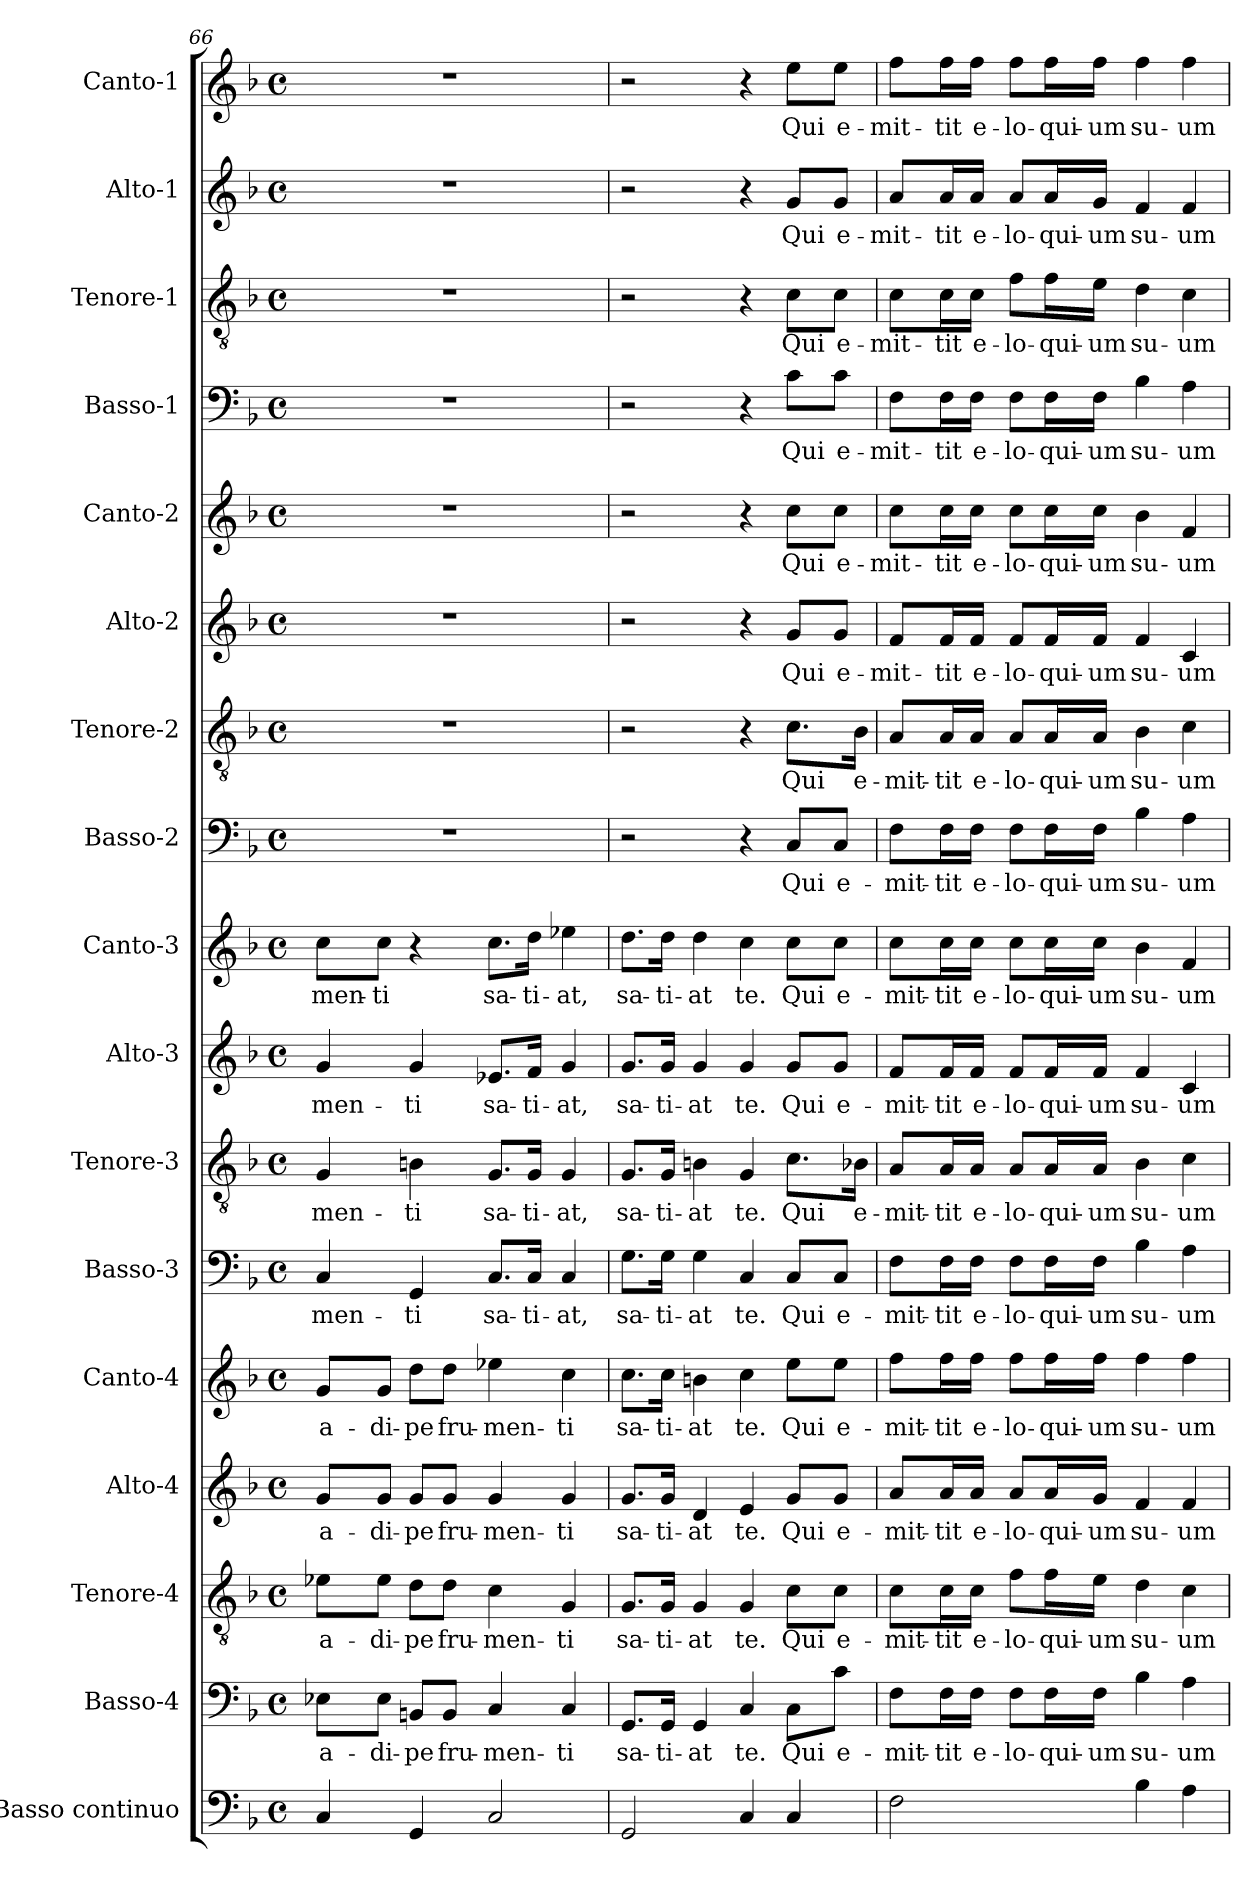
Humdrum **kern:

**kern	**kern	**text	**kern	**text	**kern	**text	**kern	**text	**kern	**text	**kern	**text	**kern	**text	**kern	**text	**kern	**text	**kern	**text	**kern	**text	**kern	**text	**kern	**text	**kern	**text	**kern	**text	**kern	**text
*part17	*part16	*part16	*part15	*part15	*part14	*part14	*part13	*part13	*part12	*part12	*part11	*part11	*part10	*part10	*part9	*part9	*part8	*part8	*part7	*part7	*part6	*part6	*part5	*part5	*part4	*part4	*part3	*part3	*part2	*part2	*part1	*part1
*staff17	*staff16	*staff16	*staff15	*staff15	*staff14	*staff14	*staff13	*staff13	*staff12	*staff12	*staff11	*staff11	*staff10	*staff10	*staff9	*staff9	*staff8	*staff8	*staff7	*staff7	*staff6	*staff6	*staff5	*staff5	*staff4	*staff4	*staff3	*staff3	*staff2	*staff2	*staff1	*staff1
*I"Basso continuo	*I"Basso-4	*	*I"Tenore-4	*	*I"Alto-4	*	*I"Canto-4	*	*I"Basso-3	*	*I"Tenore-3	*	*I"Alto-3	*	*I"Canto-3	*	*I"Basso-2	*	*I"Tenore-2	*	*I"Alto-2	*	*I"Canto-2	*	*I"Basso-1	*	*I"Tenore-1	*	*I"Alto-1	*	*I"Canto-1	*
*I'BC	*I'B4	*	*I'T4	*	*I'A4	*	*I'C4	*	*I'B3	*	*I'T3	*	*I'A3	*	*I'C3	*	*I'B2	*	*I'T2	*	*I'A2	*	*I'C2	*	*I'B1	*	*I'T1	*	*I'A1	*	*I'C1	*
!!LO:PB:g=z
*clefF4	*clefF4	*	*clefGv2	*	*clefG2	*	*clefG2	*	*clefF4	*	*clefGv2	*	*clefG2	*	*clefG2	*	*clefF4	*	*clefGv2	*	*clefG2	*	*clefG2	*	*clefF4	*	*clefGv2	*	*clefG2	*	*clefG2	*
*k[b-]	*k[b-]	*	*k[b-]	*	*k[b-]	*	*k[b-]	*	*k[b-]	*	*k[b-]	*	*k[b-]	*	*k[b-]	*	*k[b-]	*	*k[b-]	*	*k[b-]	*	*k[b-]	*	*k[b-]	*	*k[b-]	*	*k[b-]	*	*k[b-]	*
*F:	*F:	*	*F:	*	*F:	*	*F:	*	*F:	*	*F:	*	*F:	*	*F:	*	*F:	*	*F:	*	*F:	*	*F:	*	*F:	*	*F:	*	*F:	*	*F:	*
*M4/4	*M4/4	*	*M4/4	*	*M4/4	*	*M4/4	*	*M4/4	*	*M4/4	*	*M4/4	*	*M4/4	*	*M4/4	*	*M4/4	*	*M4/4	*	*M4/4	*	*M4/4	*	*M4/4	*	*M4/4	*	*M4/4	*
*met(c)	*met(c)	*	*met(c)	*	*met(c)	*	*met(c)	*	*met(c)	*	*met(c)	*	*met(c)	*	*met(c)	*	*met(c)	*	*met(c)	*	*met(c)	*	*met(c)	*	*met(c)	*	*met(c)	*	*met(c)	*	*met(c)	*
=66	=66	=66	=66	=66	=66	=66	=66	=66	=66	=66	=66	=66	=66	=66	=66	=66	=66	=66	=66	=66	=66	=66	=66	=66	=66	=66	=66	=66	=66	=66	=66	=66
!	!	!LO:LY:b	!	!	!	!	!	!	!	!	!	!	!	!	!	!	!	!	!	!	!	!	!	!	!	!	!	!	!	!	!	!
!	!	!	!	!LO:LY:b	!	!	!	!	!	!	!	!	!	!	!	!	!	!	!	!	!	!	!	!	!	!	!	!	!	!	!	!
!	!	!	!	!	!	!LO:LY:b	!	!	!	!	!	!	!	!	!	!	!	!	!	!	!	!	!	!	!	!	!	!	!	!	!	!
!	!	!	!	!	!	!	!	!LO:LY:b	!	!	!	!	!	!	!	!	!	!	!	!	!	!	!	!	!	!	!	!	!	!	!	!
!	!	!	!	!	!	!	!	!	!	!LO:LY:b	!	!	!	!	!	!	!	!	!	!	!	!	!	!	!	!	!	!	!	!	!	!
!	!	!	!	!	!	!	!	!	!	!	!	!LO:LY:b	!	!	!	!	!	!	!	!	!	!	!	!	!	!	!	!	!	!	!	!
!	!	!	!	!	!	!	!	!	!	!	!	!	!	!LO:LY:b	!	!	!	!	!	!	!	!	!	!	!	!	!	!	!	!	!	!
!	!	!	!	!	!	!	!	!	!	!	!	!	!	!	!	!LO:LY:b	!	!	!	!	!	!	!	!	!	!	!	!	!	!	!	!
4C/	8E-X\L	a-	8e-X\L	a-	8g/L	a-	8g/L	a-	4C/	-men-	4G/	-men-	4g/	-men-	8cc\L	-men-	1r	.	1r	.	1r	.	1r	.	1r	.	1r	.	1r	.	1r	.
!	!	!LO:LY:b	!	!	!	!	!	!	!	!	!	!	!	!	!	!	!	!	!	!	!	!	!	!	!	!	!	!	!	!	!	!
!	!	!	!	!LO:LY:b	!	!	!	!	!	!	!	!	!	!	!	!	!	!	!	!	!	!	!	!	!	!	!	!	!	!	!	!
!	!	!	!	!	!	!LO:LY:b	!	!	!	!	!	!	!	!	!	!	!	!	!	!	!	!	!	!	!	!	!	!	!	!	!	!
!	!	!	!	!	!	!	!	!LO:LY:b	!	!	!	!	!	!	!	!	!	!	!	!	!	!	!	!	!	!	!	!	!	!	!	!
!	!	!	!	!	!	!	!	!	!	!	!	!	!	!	!	!LO:LY:b	!	!	!	!	!	!	!	!	!	!	!	!	!	!	!	!
.	8E-\J	-di-	8e-\J	-di-	8g/J	-di-	8g/J	-di-	.	.	.	.	.	.	8cc\J	-ti	.	.	.	.	.	.	.	.	.	.	.	.	.	.	.	.
!	!	!LO:LY:b	!	!	!	!	!	!	!	!	!	!	!	!	!	!	!	!	!	!	!	!	!	!	!	!	!	!	!	!	!	!
!	!	!	!	!LO:LY:b	!	!	!	!	!	!	!	!	!	!	!	!	!	!	!	!	!	!	!	!	!	!	!	!	!	!	!	!
!	!	!	!	!	!	!LO:LY:b	!	!	!	!	!	!	!	!	!	!	!	!	!	!	!	!	!	!	!	!	!	!	!	!	!	!
!	!	!	!	!	!	!	!	!LO:LY:b	!	!	!	!	!	!	!	!	!	!	!	!	!	!	!	!	!	!	!	!	!	!	!	!
!	!	!	!	!	!	!	!	!	!	!LO:LY:b	!	!	!	!	!	!	!	!	!	!	!	!	!	!	!	!	!	!	!	!	!	!
!	!	!	!	!	!	!	!	!	!	!	!	!LO:LY:b	!	!	!	!	!	!	!	!	!	!	!	!	!	!	!	!	!	!	!	!
!	!	!	!	!	!	!	!	!	!	!	!	!	!	!LO:LY:b	!	!	!	!	!	!	!	!	!	!	!	!	!	!	!	!	!	!
4GG/	8BBn/L	-pe	8d\L	-pe	8g/L	-pe	8dd\L	-pe	4GG/	-ti	4Bn\	-ti	4g/	-ti	4r	.	.	.	.	.	.	.	.	.	.	.	.	.	.	.	.	.
!	!	!LO:LY:b	!	!	!	!	!	!	!	!	!	!	!	!	!	!	!	!	!	!	!	!	!	!	!	!	!	!	!	!	!	!
!	!	!	!	!LO:LY:b	!	!	!	!	!	!	!	!	!	!	!	!	!	!	!	!	!	!	!	!	!	!	!	!	!	!	!	!
!	!	!	!	!	!	!LO:LY:b	!	!	!	!	!	!	!	!	!	!	!	!	!	!	!	!	!	!	!	!	!	!	!	!	!	!
!	!	!	!	!	!	!	!	!LO:LY:b	!	!	!	!	!	!	!	!	!	!	!	!	!	!	!	!	!	!	!	!	!	!	!	!
.	8BB/J	fru-	8d\J	fru-	8g/J	fru-	8dd\J	fru-	.	.	.	.	.	.	.	.	.	.	.	.	.	.	.	.	.	.	.	.	.	.	.	.
!	!	!LO:LY:b	!	!	!	!	!	!	!	!	!	!	!	!	!	!	!	!	!	!	!	!	!	!	!	!	!	!	!	!	!	!
!	!	!	!	!LO:LY:b	!	!	!	!	!	!	!	!	!	!	!	!	!	!	!	!	!	!	!	!	!	!	!	!	!	!	!	!
!	!	!	!	!	!	!LO:LY:b	!	!	!	!	!	!	!	!	!	!	!	!	!	!	!	!	!	!	!	!	!	!	!	!	!	!
!	!	!	!	!	!	!	!	!LO:LY:b	!	!	!	!	!	!	!	!	!	!	!	!	!	!	!	!	!	!	!	!	!	!	!	!
!	!	!	!	!	!	!	!	!	!	!LO:LY:b	!	!	!	!	!	!	!	!	!	!	!	!	!	!	!	!	!	!	!	!	!	!
!	!	!	!	!	!	!	!	!	!	!	!	!LO:LY:b	!	!	!	!	!	!	!	!	!	!	!	!	!	!	!	!	!	!	!	!
!	!	!	!	!	!	!	!	!	!	!	!	!	!	!LO:LY:b	!	!	!	!	!	!	!	!	!	!	!	!	!	!	!	!	!	!
!	!	!	!	!	!	!	!	!	!	!	!	!	!	!	!	!LO:LY:b	!	!	!	!	!	!	!	!	!	!	!	!	!	!	!	!
2C/	4C/	-men-	4c\	-men-	4g/	-men-	4ee-X\	-men-	8.C/L	sa-	8.G/L	sa-	8.e-X/L	sa-	8.cc\L	sa-	.	.	.	.	.	.	.	.	.	.	.	.	.	.	.	.
!	!	!	!	!	!	!	!	!	!	!LO:LY:b	!	!	!	!	!	!	!	!	!	!	!	!	!	!	!	!	!	!	!	!	!	!
!	!	!	!	!	!	!	!	!	!	!	!	!LO:LY:b	!	!	!	!	!	!	!	!	!	!	!	!	!	!	!	!	!	!	!	!
!	!	!	!	!	!	!	!	!	!	!	!	!	!	!LO:LY:b	!	!	!	!	!	!	!	!	!	!	!	!	!	!	!	!	!	!
!	!	!	!	!	!	!	!	!	!	!	!	!	!	!	!	!LO:LY:b	!	!	!	!	!	!	!	!	!	!	!	!	!	!	!	!
.	.	.	.	.	.	.	.	.	16C/Jk	-ti-	16G/Jk	-ti-	16f/Jk	-ti-	16dd\Jk	-ti-	.	.	.	.	.	.	.	.	.	.	.	.	.	.	.	.
!	!	!LO:LY:b	!	!	!	!	!	!	!	!	!	!	!	!	!	!	!	!	!	!	!	!	!	!	!	!	!	!	!	!	!	!
!	!	!	!	!LO:LY:b	!	!	!	!	!	!	!	!	!	!	!	!	!	!	!	!	!	!	!	!	!	!	!	!	!	!	!	!
!	!	!	!	!	!	!LO:LY:b	!	!	!	!	!	!	!	!	!	!	!	!	!	!	!	!	!	!	!	!	!	!	!	!	!	!
!	!	!	!	!	!	!	!	!LO:LY:b	!	!	!	!	!	!	!	!	!	!	!	!	!	!	!	!	!	!	!	!	!	!	!	!
!	!	!	!	!	!	!	!	!	!	!LO:LY:b	!	!	!	!	!	!	!	!	!	!	!	!	!	!	!	!	!	!	!	!	!	!
!	!	!	!	!	!	!	!	!	!	!	!	!LO:LY:b	!	!	!	!	!	!	!	!	!	!	!	!	!	!	!	!	!	!	!	!
!	!	!	!	!	!	!	!	!	!	!	!	!	!	!LO:LY:b	!	!	!	!	!	!	!	!	!	!	!	!	!	!	!	!	!	!
!	!	!	!	!	!	!	!	!	!	!	!	!	!	!	!	!LO:LY:b	!	!	!	!	!	!	!	!	!	!	!	!	!	!	!	!
.	4C/	-ti	4G/	-ti	4g/	-ti	4cc\	-ti	4C/	-at,	4G/	-at,	4g/	-at,	4ee-X\	-at,	.	.	.	.	.	.	.	.	.	.	.	.	.	.	.	.
=67	=67	=67	=67	=67	=67	=67	=67	=67	=67	=67	=67	=67	=67	=67	=67	=67	=67	=67	=67	=67	=67	=67	=67	=67	=67	=67	=67	=67	=67	=67	=67	=67
!	!	!LO:LY:b	!	!	!	!	!	!	!	!	!	!	!	!	!	!	!	!	!	!	!	!	!	!	!	!	!	!	!	!	!	!
!	!	!	!	!LO:LY:b	!	!	!	!	!	!	!	!	!	!	!	!	!	!	!	!	!	!	!	!	!	!	!	!	!	!	!	!
!	!	!	!	!	!	!LO:LY:b	!	!	!	!	!	!	!	!	!	!	!	!	!	!	!	!	!	!	!	!	!	!	!	!	!	!
!	!	!	!	!	!	!	!	!LO:LY:b	!	!	!	!	!	!	!	!	!	!	!	!	!	!	!	!	!	!	!	!	!	!	!	!
!	!	!	!	!	!	!	!	!	!	!LO:LY:b	!	!	!	!	!	!	!	!	!	!	!	!	!	!	!	!	!	!	!	!	!	!
!	!	!	!	!	!	!	!	!	!	!	!	!LO:LY:b	!	!	!	!	!	!	!	!	!	!	!	!	!	!	!	!	!	!	!	!
!	!	!	!	!	!	!	!	!	!	!	!	!	!	!LO:LY:b	!	!	!	!	!	!	!	!	!	!	!	!	!	!	!	!	!	!
!	!	!	!	!	!	!	!	!	!	!	!	!	!	!	!	!LO:LY:b	!	!	!	!	!	!	!	!	!	!	!	!	!	!	!	!
2GG/	8.GG/L	sa-	8.G/L	sa-	8.g/L	sa-	8.cc\L	sa-	8.G\L	sa-	8.G/L	sa-	8.g/L	sa-	8.dd\L	sa-	2r	.	2r	.	2r	.	2r	.	2r	.	2r	.	2r	.	2r	.
!	!	!LO:LY:b	!	!	!	!	!	!	!	!	!	!	!	!	!	!	!	!	!	!	!	!	!	!	!	!	!	!	!	!	!	!
!	!	!	!	!LO:LY:b	!	!	!	!	!	!	!	!	!	!	!	!	!	!	!	!	!	!	!	!	!	!	!	!	!	!	!	!
!	!	!	!	!	!	!LO:LY:b	!	!	!	!	!	!	!	!	!	!	!	!	!	!	!	!	!	!	!	!	!	!	!	!	!	!
!	!	!	!	!	!	!	!	!LO:LY:b	!	!	!	!	!	!	!	!	!	!	!	!	!	!	!	!	!	!	!	!	!	!	!	!
!	!	!	!	!	!	!	!	!	!	!LO:LY:b	!	!	!	!	!	!	!	!	!	!	!	!	!	!	!	!	!	!	!	!	!	!
!	!	!	!	!	!	!	!	!	!	!	!	!LO:LY:b	!	!	!	!	!	!	!	!	!	!	!	!	!	!	!	!	!	!	!	!
!	!	!	!	!	!	!	!	!	!	!	!	!	!	!LO:LY:b	!	!	!	!	!	!	!	!	!	!	!	!	!	!	!	!	!	!
!	!	!	!	!	!	!	!	!	!	!	!	!	!	!	!	!LO:LY:b	!	!	!	!	!	!	!	!	!	!	!	!	!	!	!	!
.	16GG/Jk	-ti-	16G/Jk	-ti-	16g/Jk	-ti-	16cc\Jk	-ti-	16G\Jk	-ti-	16G/Jk	-ti-	16g/Jk	-ti-	16dd\Jk	-ti-	.	.	.	.	.	.	.	.	.	.	.	.	.	.	.	.
!	!	!LO:LY:b	!	!	!	!	!	!	!	!	!	!	!	!	!	!	!	!	!	!	!	!	!	!	!	!	!	!	!	!	!	!
!	!	!	!	!LO:LY:b	!	!	!	!	!	!	!	!	!	!	!	!	!	!	!	!	!	!	!	!	!	!	!	!	!	!	!	!
!	!	!	!	!	!	!LO:LY:b	!	!	!	!	!	!	!	!	!	!	!	!	!	!	!	!	!	!	!	!	!	!	!	!	!	!
!	!	!	!	!	!	!	!	!LO:LY:b	!	!	!	!	!	!	!	!	!	!	!	!	!	!	!	!	!	!	!	!	!	!	!	!
!	!	!	!	!	!	!	!	!	!	!LO:LY:b	!	!	!	!	!	!	!	!	!	!	!	!	!	!	!	!	!	!	!	!	!	!
!	!	!	!	!	!	!	!	!	!	!	!	!LO:LY:b	!	!	!	!	!	!	!	!	!	!	!	!	!	!	!	!	!	!	!	!
!	!	!	!	!	!	!	!	!	!	!	!	!	!	!LO:LY:b	!	!	!	!	!	!	!	!	!	!	!	!	!	!	!	!	!	!
!	!	!	!	!	!	!	!	!	!	!	!	!	!	!	!	!LO:LY:b	!	!	!	!	!	!	!	!	!	!	!	!	!	!	!	!
.	4GG/	-at	4G/	-at	4d/	-at	4bn\	-at	4G\	-at	4Bn\	-at	4g/	-at	4dd\	-at	.	.	.	.	.	.	.	.	.	.	.	.	.	.	.	.
!	!	!LO:LY:b	!	!	!	!	!	!	!	!	!	!	!	!	!	!	!	!	!	!	!	!	!	!	!	!	!	!	!	!	!	!
!	!	!	!	!LO:LY:b	!	!	!	!	!	!	!	!	!	!	!	!	!	!	!	!	!	!	!	!	!	!	!	!	!	!	!	!
!	!	!	!	!	!	!LO:LY:b	!	!	!	!	!	!	!	!	!	!	!	!	!	!	!	!	!	!	!	!	!	!	!	!	!	!
!	!	!	!	!	!	!	!	!LO:LY:b	!	!	!	!	!	!	!	!	!	!	!	!	!	!	!	!	!	!	!	!	!	!	!	!
!	!	!	!	!	!	!	!	!	!	!LO:LY:b	!	!	!	!	!	!	!	!	!	!	!	!	!	!	!	!	!	!	!	!	!	!
!	!	!	!	!	!	!	!	!	!	!	!	!LO:LY:b	!	!	!	!	!	!	!	!	!	!	!	!	!	!	!	!	!	!	!	!
!	!	!	!	!	!	!	!	!	!	!	!	!	!	!LO:LY:b	!	!	!	!	!	!	!	!	!	!	!	!	!	!	!	!	!	!
!	!	!	!	!	!	!	!	!	!	!	!	!	!	!	!	!LO:LY:b	!	!	!	!	!	!	!	!	!	!	!	!	!	!	!	!
4C/	4C/	te.	4G/	te.	4e/	te.	4cc\	te.	4C/	te.	4G/	te.	4g/	te.	4cc\	te.	4r	.	4r	.	4r	.	4r	.	4r	.	4r	.	4r	.	4r	.
!	!	!LO:LY:b	!	!	!	!	!	!	!	!	!	!	!	!	!	!	!	!	!	!	!	!	!	!	!	!	!	!	!	!	!	!
!	!	!	!	!LO:LY:b	!	!	!	!	!	!	!	!	!	!	!	!	!	!	!	!	!	!	!	!	!	!	!	!	!	!	!	!
!	!	!	!	!	!	!LO:LY:b	!	!	!	!	!	!	!	!	!	!	!	!	!	!	!	!	!	!	!	!	!	!	!	!	!	!
!	!	!	!	!	!	!	!	!LO:LY:b	!	!	!	!	!	!	!	!	!	!	!	!	!	!	!	!	!	!	!	!	!	!	!	!
!	!	!	!	!	!	!	!	!	!	!LO:LY:b	!	!	!	!	!	!	!	!	!	!	!	!	!	!	!	!	!	!	!	!	!	!
!	!	!	!	!	!	!	!	!	!	!	!	!LO:LY:b	!	!	!	!	!	!	!	!	!	!	!	!	!	!	!	!	!	!	!	!
!	!	!	!	!	!	!	!	!	!	!	!	!	!	!LO:LY:b	!	!	!	!	!	!	!	!	!	!	!	!	!	!	!	!	!	!
!	!	!	!	!	!	!	!	!	!	!	!	!	!	!	!	!LO:LY:b	!	!	!	!	!	!	!	!	!	!	!	!	!	!	!	!
!	!	!	!	!	!	!	!	!	!	!	!	!	!	!	!	!	!	!LO:LY:b	!	!	!	!	!	!	!	!	!	!	!	!	!	!
!	!	!	!	!	!	!	!	!	!	!	!	!	!	!	!	!	!	!	!	!LO:LY:b	!	!	!	!	!	!	!	!	!	!	!	!
!	!	!	!	!	!	!	!	!	!	!	!	!	!	!	!	!	!	!	!	!	!	!LO:LY:b	!	!	!	!	!	!	!	!	!	!
!	!	!	!	!	!	!	!	!	!	!	!	!	!	!	!	!	!	!	!	!	!	!	!	!LO:LY:b	!	!	!	!	!	!	!	!
!	!	!	!	!	!	!	!	!	!	!	!	!	!	!	!	!	!	!	!	!	!	!	!	!	!	!LO:LY:b	!	!	!	!	!	!
!	!	!	!	!	!	!	!	!	!	!	!	!	!	!	!	!	!	!	!	!	!	!	!	!	!	!	!	!LO:LY:b	!	!	!	!
!	!	!	!	!	!	!	!	!	!	!	!	!	!	!	!	!	!	!	!	!	!	!	!	!	!	!	!	!	!	!LO:LY:b	!	!
!	!	!	!	!	!	!	!	!	!	!	!	!	!	!	!	!	!	!	!	!	!	!	!	!	!	!	!	!	!	!	!	!LO:LY:b
4C/	8C\L	Qui	8c\L	Qui	8g/L	Qui	8ee\L	Qui	8C/L	Qui	8.c\L	Qui	8g/L	Qui	8cc\L	Qui	8C/L	Qui	8.c\L	Qui	8g/L	Qui	8cc\L	Qui	8c\L	Qui	8c\L	Qui	8g/L	Qui	8ee\L	Qui
!	!	!LO:LY:b	!	!	!	!	!	!	!	!	!	!	!	!	!	!	!	!	!	!	!	!	!	!	!	!	!	!	!	!	!	!
!	!	!	!	!LO:LY:b	!	!	!	!	!	!	!	!	!	!	!	!	!	!	!	!	!	!	!	!	!	!	!	!	!	!	!	!
!	!	!	!	!	!	!LO:LY:b	!	!	!	!	!	!	!	!	!	!	!	!	!	!	!	!	!	!	!	!	!	!	!	!	!	!
!	!	!	!	!	!	!	!	!LO:LY:b	!	!	!	!	!	!	!	!	!	!	!	!	!	!	!	!	!	!	!	!	!	!	!	!
!	!	!	!	!	!	!	!	!	!	!LO:LY:b	!	!	!	!	!	!	!	!	!	!	!	!	!	!	!	!	!	!	!	!	!	!
!	!	!	!	!	!	!	!	!	!	!	!	!	!	!LO:LY:b	!	!	!	!	!	!	!	!	!	!	!	!	!	!	!	!	!	!
!	!	!	!	!	!	!	!	!	!	!	!	!	!	!	!	!LO:LY:b	!	!	!	!	!	!	!	!	!	!	!	!	!	!	!	!
!	!	!	!	!	!	!	!	!	!	!	!	!	!	!	!	!	!	!LO:LY:b	!	!	!	!	!	!	!	!	!	!	!	!	!	!
!	!	!	!	!	!	!	!	!	!	!	!	!	!	!	!	!	!	!	!	!	!	!LO:LY:b	!	!	!	!	!	!	!	!	!	!
!	!	!	!	!	!	!	!	!	!	!	!	!	!	!	!	!	!	!	!	!	!	!	!	!LO:LY:b	!	!	!	!	!	!	!	!
!	!	!	!	!	!	!	!	!	!	!	!	!	!	!	!	!	!	!	!	!	!	!	!	!	!	!LO:LY:b	!	!	!	!	!	!
!	!	!	!	!	!	!	!	!	!	!	!	!	!	!	!	!	!	!	!	!	!	!	!	!	!	!	!	!LO:LY:b	!	!	!	!
!	!	!	!	!	!	!	!	!	!	!	!	!	!	!	!	!	!	!	!	!	!	!	!	!	!	!	!	!	!	!LO:LY:b	!	!
!	!	!	!	!	!	!	!	!	!	!	!	!	!	!	!	!	!	!	!	!	!	!	!	!	!	!	!	!	!	!	!	!LO:LY:b
.	8c\J	e-	8c\J	e-	8g/J	e-	8ee\J	e-	8C/J	e-	.	.	8g/J	e-	8cc\J	e-	8C/J	e-	.	.	8g/J	e-	8cc\J	e-	8c\J	e-	8c\J	e-	8g/J	e-	8ee\J	e-
!	!	!	!	!	!	!	!	!	!	!	!	!LO:LY:b	!	!	!	!	!	!	!	!	!	!	!	!	!	!	!	!	!	!	!	!
!	!	!	!	!	!	!	!	!	!	!	!	!	!	!	!	!	!	!	!	!LO:LY:b	!	!	!	!	!	!	!	!	!	!	!	!
.	.	.	.	.	.	.	.	.	.	.	16B-X\Jk	e-	.	.	.	.	.	.	16B-\Jk	e-	.	.	.	.	.	.	.	.	.	.	.	.
=68	=68	=68	=68	=68	=68	=68	=68	=68	=68	=68	=68	=68	=68	=68	=68	=68	=68	=68	=68	=68	=68	=68	=68	=68	=68	=68	=68	=68	=68	=68	=68	=68
!	!	!LO:LY:b	!	!	!	!	!	!	!	!	!	!	!	!	!	!	!	!	!	!	!	!	!	!	!	!	!	!	!	!	!	!
!	!	!	!	!LO:LY:b	!	!	!	!	!	!	!	!	!	!	!	!	!	!	!	!	!	!	!	!	!	!	!	!	!	!	!	!
!	!	!	!	!	!	!LO:LY:b	!	!	!	!	!	!	!	!	!	!	!	!	!	!	!	!	!	!	!	!	!	!	!	!	!	!
!	!	!	!	!	!	!	!	!LO:LY:b	!	!	!	!	!	!	!	!	!	!	!	!	!	!	!	!	!	!	!	!	!	!	!	!
!	!	!	!	!	!	!	!	!	!	!LO:LY:b	!	!	!	!	!	!	!	!	!	!	!	!	!	!	!	!	!	!	!	!	!	!
!	!	!	!	!	!	!	!	!	!	!	!	!LO:LY:b	!	!	!	!	!	!	!	!	!	!	!	!	!	!	!	!	!	!	!	!
!	!	!	!	!	!	!	!	!	!	!	!	!	!	!LO:LY:b	!	!	!	!	!	!	!	!	!	!	!	!	!	!	!	!	!	!
!	!	!	!	!	!	!	!	!	!	!	!	!	!	!	!	!LO:LY:b	!	!	!	!	!	!	!	!	!	!	!	!	!	!	!	!
!	!	!	!	!	!	!	!	!	!	!	!	!	!	!	!	!	!	!LO:LY:b	!	!	!	!	!	!	!	!	!	!	!	!	!	!
!	!	!	!	!	!	!	!	!	!	!	!	!	!	!	!	!	!	!	!	!LO:LY:b	!	!	!	!	!	!	!	!	!	!	!	!
!	!	!	!	!	!	!	!	!	!	!	!	!	!	!	!	!	!	!	!	!	!	!LO:LY:b	!	!	!	!	!	!	!	!	!	!
!	!	!	!	!	!	!	!	!	!	!	!	!	!	!	!	!	!	!	!	!	!	!	!	!LO:LY:b	!	!	!	!	!	!	!	!
!	!	!	!	!	!	!	!	!	!	!	!	!	!	!	!	!	!	!	!	!	!	!	!	!	!	!LO:LY:b	!	!	!	!	!	!
!	!	!	!	!	!	!	!	!	!	!	!	!	!	!	!	!	!	!	!	!	!	!	!	!	!	!	!	!LO:LY:b	!	!	!	!
!	!	!	!	!	!	!	!	!	!	!	!	!	!	!	!	!	!	!	!	!	!	!	!	!	!	!	!	!	!	!LO:LY:b	!	!
!	!	!	!	!	!	!	!	!	!	!	!	!	!	!	!	!	!	!	!	!	!	!	!	!	!	!	!	!	!	!	!	!LO:LY:b
2F\	8F\L	-mit-	8c\L	-mit-	8a/L	-mit-	8ff\L	-mit-	8F\L	-mit-	8A/L	-mit-	8f/L	-mit-	8cc\L	-mit-	8F\L	-mit-	8A/L	-mit-	8f/L	-mit-	8cc\L	-mit-	8F\L	-mit-	8c\L	-mit-	8a/L	-mit-	8ff\L	-mit-
!	!	!LO:LY:b	!	!	!	!	!	!	!	!	!	!	!	!	!	!	!	!	!	!	!	!	!	!	!	!	!	!	!	!	!	!
!	!	!	!	!LO:LY:b	!	!	!	!	!	!	!	!	!	!	!	!	!	!	!	!	!	!	!	!	!	!	!	!	!	!	!	!
!	!	!	!	!	!	!LO:LY:b	!	!	!	!	!	!	!	!	!	!	!	!	!	!	!	!	!	!	!	!	!	!	!	!	!	!
!	!	!	!	!	!	!	!	!LO:LY:b	!	!	!	!	!	!	!	!	!	!	!	!	!	!	!	!	!	!	!	!	!	!	!	!
!	!	!	!	!	!	!	!	!	!	!LO:LY:b	!	!	!	!	!	!	!	!	!	!	!	!	!	!	!	!	!	!	!	!	!	!
!	!	!	!	!	!	!	!	!	!	!	!	!LO:LY:b	!	!	!	!	!	!	!	!	!	!	!	!	!	!	!	!	!	!	!	!
!	!	!	!	!	!	!	!	!	!	!	!	!	!	!LO:LY:b	!	!	!	!	!	!	!	!	!	!	!	!	!	!	!	!	!	!
!	!	!	!	!	!	!	!	!	!	!	!	!	!	!	!	!LO:LY:b	!	!	!	!	!	!	!	!	!	!	!	!	!	!	!	!
!	!	!	!	!	!	!	!	!	!	!	!	!	!	!	!	!	!	!LO:LY:b	!	!	!	!	!	!	!	!	!	!	!	!	!	!
!	!	!	!	!	!	!	!	!	!	!	!	!	!	!	!	!	!	!	!	!LO:LY:b	!	!	!	!	!	!	!	!	!	!	!	!
!	!	!	!	!	!	!	!	!	!	!	!	!	!	!	!	!	!	!	!	!	!	!LO:LY:b	!	!	!	!	!	!	!	!	!	!
!	!	!	!	!	!	!	!	!	!	!	!	!	!	!	!	!	!	!	!	!	!	!	!	!LO:LY:b	!	!	!	!	!	!	!	!
!	!	!	!	!	!	!	!	!	!	!	!	!	!	!	!	!	!	!	!	!	!	!	!	!	!	!LO:LY:b	!	!	!	!	!	!
!	!	!	!	!	!	!	!	!	!	!	!	!	!	!	!	!	!	!	!	!	!	!	!	!	!	!	!	!LO:LY:b	!	!	!	!
!	!	!	!	!	!	!	!	!	!	!	!	!	!	!	!	!	!	!	!	!	!	!	!	!	!	!	!	!	!	!LO:LY:b	!	!
!	!	!	!	!	!	!	!	!	!	!	!	!	!	!	!	!	!	!	!	!	!	!	!	!	!	!	!	!	!	!	!	!LO:LY:b
.	16F\L	-tit	16c\L	-tit	16a/L	-tit	16ff\L	-tit	16F\L	-tit	16A/L	-tit	16f/L	-tit	16cc\L	-tit	16F\L	-tit	16A/L	-tit	16f/L	-tit	16cc\L	-tit	16F\L	-tit	16c\L	-tit	16a/L	-tit	16ff\L	-tit
!	!	!LO:LY:b	!	!	!	!	!	!	!	!	!	!	!	!	!	!	!	!	!	!	!	!	!	!	!	!	!	!	!	!	!	!
!	!	!	!	!LO:LY:b	!	!	!	!	!	!	!	!	!	!	!	!	!	!	!	!	!	!	!	!	!	!	!	!	!	!	!	!
!	!	!	!	!	!	!LO:LY:b	!	!	!	!	!	!	!	!	!	!	!	!	!	!	!	!	!	!	!	!	!	!	!	!	!	!
!	!	!	!	!	!	!	!	!LO:LY:b	!	!	!	!	!	!	!	!	!	!	!	!	!	!	!	!	!	!	!	!	!	!	!	!
!	!	!	!	!	!	!	!	!	!	!LO:LY:b	!	!	!	!	!	!	!	!	!	!	!	!	!	!	!	!	!	!	!	!	!	!
!	!	!	!	!	!	!	!	!	!	!	!	!LO:LY:b	!	!	!	!	!	!	!	!	!	!	!	!	!	!	!	!	!	!	!	!
!	!	!	!	!	!	!	!	!	!	!	!	!	!	!LO:LY:b	!	!	!	!	!	!	!	!	!	!	!	!	!	!	!	!	!	!
!	!	!	!	!	!	!	!	!	!	!	!	!	!	!	!	!LO:LY:b	!	!	!	!	!	!	!	!	!	!	!	!	!	!	!	!
!	!	!	!	!	!	!	!	!	!	!	!	!	!	!	!	!	!	!LO:LY:b	!	!	!	!	!	!	!	!	!	!	!	!	!	!
!	!	!	!	!	!	!	!	!	!	!	!	!	!	!	!	!	!	!	!	!LO:LY:b	!	!	!	!	!	!	!	!	!	!	!	!
!	!	!	!	!	!	!	!	!	!	!	!	!	!	!	!	!	!	!	!	!	!	!LO:LY:b	!	!	!	!	!	!	!	!	!	!
!	!	!	!	!	!	!	!	!	!	!	!	!	!	!	!	!	!	!	!	!	!	!	!	!LO:LY:b	!	!	!	!	!	!	!	!
!	!	!	!	!	!	!	!	!	!	!	!	!	!	!	!	!	!	!	!	!	!	!	!	!	!	!LO:LY:b	!	!	!	!	!	!
!	!	!	!	!	!	!	!	!	!	!	!	!	!	!	!	!	!	!	!	!	!	!	!	!	!	!	!	!LO:LY:b	!	!	!	!
!	!	!	!	!	!	!	!	!	!	!	!	!	!	!	!	!	!	!	!	!	!	!	!	!	!	!	!	!	!	!LO:LY:b	!	!
!	!	!	!	!	!	!	!	!	!	!	!	!	!	!	!	!	!	!	!	!	!	!	!	!	!	!	!	!	!	!	!	!LO:LY:b
.	16F\JJ	e-	16c\JJ	e-	16a/JJ	e-	16ff\JJ	e-	16F\JJ	e-	16A/JJ	e-	16f/JJ	e-	16cc\JJ	e-	16F\JJ	e-	16A/JJ	e-	16f/JJ	e-	16cc\JJ	e-	16F\JJ	e-	16c\JJ	e-	16a/JJ	e-	16ff\JJ	e-
!	!	!LO:LY:b	!	!	!	!	!	!	!	!	!	!	!	!	!	!	!	!	!	!	!	!	!	!	!	!	!	!	!	!	!	!
!	!	!	!	!LO:LY:b	!	!	!	!	!	!	!	!	!	!	!	!	!	!	!	!	!	!	!	!	!	!	!	!	!	!	!	!
!	!	!	!	!	!	!LO:LY:b	!	!	!	!	!	!	!	!	!	!	!	!	!	!	!	!	!	!	!	!	!	!	!	!	!	!
!	!	!	!	!	!	!	!	!LO:LY:b	!	!	!	!	!	!	!	!	!	!	!	!	!	!	!	!	!	!	!	!	!	!	!	!
!	!	!	!	!	!	!	!	!	!	!LO:LY:b	!	!	!	!	!	!	!	!	!	!	!	!	!	!	!	!	!	!	!	!	!	!
!	!	!	!	!	!	!	!	!	!	!	!	!LO:LY:b	!	!	!	!	!	!	!	!	!	!	!	!	!	!	!	!	!	!	!	!
!	!	!	!	!	!	!	!	!	!	!	!	!	!	!LO:LY:b	!	!	!	!	!	!	!	!	!	!	!	!	!	!	!	!	!	!
!	!	!	!	!	!	!	!	!	!	!	!	!	!	!	!	!LO:LY:b	!	!	!	!	!	!	!	!	!	!	!	!	!	!	!	!
!	!	!	!	!	!	!	!	!	!	!	!	!	!	!	!	!	!	!LO:LY:b	!	!	!	!	!	!	!	!	!	!	!	!	!	!
!	!	!	!	!	!	!	!	!	!	!	!	!	!	!	!	!	!	!	!	!LO:LY:b	!	!	!	!	!	!	!	!	!	!	!	!
!	!	!	!	!	!	!	!	!	!	!	!	!	!	!	!	!	!	!	!	!	!	!LO:LY:b	!	!	!	!	!	!	!	!	!	!
!	!	!	!	!	!	!	!	!	!	!	!	!	!	!	!	!	!	!	!	!	!	!	!	!LO:LY:b	!	!	!	!	!	!	!	!
!	!	!	!	!	!	!	!	!	!	!	!	!	!	!	!	!	!	!	!	!	!	!	!	!	!	!LO:LY:b	!	!	!	!	!	!
!	!	!	!	!	!	!	!	!	!	!	!	!	!	!	!	!	!	!	!	!	!	!	!	!	!	!	!	!LO:LY:b	!	!	!	!
!	!	!	!	!	!	!	!	!	!	!	!	!	!	!	!	!	!	!	!	!	!	!	!	!	!	!	!	!	!	!LO:LY:b	!	!
!	!	!	!	!	!	!	!	!	!	!	!	!	!	!	!	!	!	!	!	!	!	!	!	!	!	!	!	!	!	!	!	!LO:LY:b
.	8F\L	-lo-	8f\L	-lo-	8a/L	-lo-	8ff\L	-lo-	8F\L	-lo-	8A/L	-lo-	8f/L	-lo-	8cc\L	-lo-	8F\L	-lo-	8A/L	-lo-	8f/L	-lo-	8cc\L	-lo-	8F\L	-lo-	8f\L	-lo-	8a/L	-lo-	8ff\L	-lo-
!	!	!LO:LY:b	!	!	!	!	!	!	!	!	!	!	!	!	!	!	!	!	!	!	!	!	!	!	!	!	!	!	!	!	!	!
!	!	!	!	!LO:LY:b	!	!	!	!	!	!	!	!	!	!	!	!	!	!	!	!	!	!	!	!	!	!	!	!	!	!	!	!
!	!	!	!	!	!	!LO:LY:b	!	!	!	!	!	!	!	!	!	!	!	!	!	!	!	!	!	!	!	!	!	!	!	!	!	!
!	!	!	!	!	!	!	!	!LO:LY:b	!	!	!	!	!	!	!	!	!	!	!	!	!	!	!	!	!	!	!	!	!	!	!	!
!	!	!	!	!	!	!	!	!	!	!LO:LY:b	!	!	!	!	!	!	!	!	!	!	!	!	!	!	!	!	!	!	!	!	!	!
!	!	!	!	!	!	!	!	!	!	!	!	!LO:LY:b	!	!	!	!	!	!	!	!	!	!	!	!	!	!	!	!	!	!	!	!
!	!	!	!	!	!	!	!	!	!	!	!	!	!	!LO:LY:b	!	!	!	!	!	!	!	!	!	!	!	!	!	!	!	!	!	!
!	!	!	!	!	!	!	!	!	!	!	!	!	!	!	!	!LO:LY:b	!	!	!	!	!	!	!	!	!	!	!	!	!	!	!	!
!	!	!	!	!	!	!	!	!	!	!	!	!	!	!	!	!	!	!LO:LY:b	!	!	!	!	!	!	!	!	!	!	!	!	!	!
!	!	!	!	!	!	!	!	!	!	!	!	!	!	!	!	!	!	!	!	!LO:LY:b	!	!	!	!	!	!	!	!	!	!	!	!
!	!	!	!	!	!	!	!	!	!	!	!	!	!	!	!	!	!	!	!	!	!	!LO:LY:b	!	!	!	!	!	!	!	!	!	!
!	!	!	!	!	!	!	!	!	!	!	!	!	!	!	!	!	!	!	!	!	!	!	!	!LO:LY:b	!	!	!	!	!	!	!	!
!	!	!	!	!	!	!	!	!	!	!	!	!	!	!	!	!	!	!	!	!	!	!	!	!	!	!LO:LY:b	!	!	!	!	!	!
!	!	!	!	!	!	!	!	!	!	!	!	!	!	!	!	!	!	!	!	!	!	!	!	!	!	!	!	!LO:LY:b	!	!	!	!
!	!	!	!	!	!	!	!	!	!	!	!	!	!	!	!	!	!	!	!	!	!	!	!	!	!	!	!	!	!	!LO:LY:b	!	!
!	!	!	!	!	!	!	!	!	!	!	!	!	!	!	!	!	!	!	!	!	!	!	!	!	!	!	!	!	!	!	!	!LO:LY:b
.	16F\L	-qui-	16f\L	-qui-	16a/L	-qui-	16ff\L	-qui-	16F\L	-qui-	16A/L	-qui-	16f/L	-qui-	16cc\L	-qui-	16F\L	-qui-	16A/L	-qui-	16f/L	-qui-	16cc\L	-qui-	16F\L	-qui-	16f\L	-qui-	16a/L	-qui-	16ff\L	-qui-
!	!	!LO:LY:b	!	!	!	!	!	!	!	!	!	!	!	!	!	!	!	!	!	!	!	!	!	!	!	!	!	!	!	!	!	!
!	!	!	!	!LO:LY:b	!	!	!	!	!	!	!	!	!	!	!	!	!	!	!	!	!	!	!	!	!	!	!	!	!	!	!	!
!	!	!	!	!	!	!LO:LY:b	!	!	!	!	!	!	!	!	!	!	!	!	!	!	!	!	!	!	!	!	!	!	!	!	!	!
!	!	!	!	!	!	!	!	!LO:LY:b	!	!	!	!	!	!	!	!	!	!	!	!	!	!	!	!	!	!	!	!	!	!	!	!
!	!	!	!	!	!	!	!	!	!	!LO:LY:b	!	!	!	!	!	!	!	!	!	!	!	!	!	!	!	!	!	!	!	!	!	!
!	!	!	!	!	!	!	!	!	!	!	!	!LO:LY:b	!	!	!	!	!	!	!	!	!	!	!	!	!	!	!	!	!	!	!	!
!	!	!	!	!	!	!	!	!	!	!	!	!	!	!LO:LY:b	!	!	!	!	!	!	!	!	!	!	!	!	!	!	!	!	!	!
!	!	!	!	!	!	!	!	!	!	!	!	!	!	!	!	!LO:LY:b	!	!	!	!	!	!	!	!	!	!	!	!	!	!	!	!
!	!	!	!	!	!	!	!	!	!	!	!	!	!	!	!	!	!	!LO:LY:b	!	!	!	!	!	!	!	!	!	!	!	!	!	!
!	!	!	!	!	!	!	!	!	!	!	!	!	!	!	!	!	!	!	!	!LO:LY:b	!	!	!	!	!	!	!	!	!	!	!	!
!	!	!	!	!	!	!	!	!	!	!	!	!	!	!	!	!	!	!	!	!	!	!LO:LY:b	!	!	!	!	!	!	!	!	!	!
!	!	!	!	!	!	!	!	!	!	!	!	!	!	!	!	!	!	!	!	!	!	!	!	!LO:LY:b	!	!	!	!	!	!	!	!
!	!	!	!	!	!	!	!	!	!	!	!	!	!	!	!	!	!	!	!	!	!	!	!	!	!	!LO:LY:b	!	!	!	!	!	!
!	!	!	!	!	!	!	!	!	!	!	!	!	!	!	!	!	!	!	!	!	!	!	!	!	!	!	!	!LO:LY:b	!	!	!	!
!	!	!	!	!	!	!	!	!	!	!	!	!	!	!	!	!	!	!	!	!	!	!	!	!	!	!	!	!	!	!LO:LY:b	!	!
!	!	!	!	!	!	!	!	!	!	!	!	!	!	!	!	!	!	!	!	!	!	!	!	!	!	!	!	!	!	!	!	!LO:LY:b
.	16F\JJ	-um	16e\JJ	-um	16g/JJ	-um	16ff\JJ	-um	16F\JJ	-um	16A/JJ	-um	16f/JJ	-um	16cc\JJ	-um	16F\JJ	-um	16A/JJ	-um	16f/JJ	-um	16cc\JJ	-um	16F\JJ	-um	16e\JJ	-um	16g/JJ	-um	16ff\JJ	-um
!	!	!LO:LY:b	!	!	!	!	!	!	!	!	!	!	!	!	!	!	!	!	!	!	!	!	!	!	!	!	!	!	!	!	!	!
!	!	!	!	!LO:LY:b	!	!	!	!	!	!	!	!	!	!	!	!	!	!	!	!	!	!	!	!	!	!	!	!	!	!	!	!
!	!	!	!	!	!	!LO:LY:b	!	!	!	!	!	!	!	!	!	!	!	!	!	!	!	!	!	!	!	!	!	!	!	!	!	!
!	!	!	!	!	!	!	!	!LO:LY:b	!	!	!	!	!	!	!	!	!	!	!	!	!	!	!	!	!	!	!	!	!	!	!	!
!	!	!	!	!	!	!	!	!	!	!LO:LY:b	!	!	!	!	!	!	!	!	!	!	!	!	!	!	!	!	!	!	!	!	!	!
!	!	!	!	!	!	!	!	!	!	!	!	!LO:LY:b	!	!	!	!	!	!	!	!	!	!	!	!	!	!	!	!	!	!	!	!
!	!	!	!	!	!	!	!	!	!	!	!	!	!	!LO:LY:b	!	!	!	!	!	!	!	!	!	!	!	!	!	!	!	!	!	!
!	!	!	!	!	!	!	!	!	!	!	!	!	!	!	!	!LO:LY:b	!	!	!	!	!	!	!	!	!	!	!	!	!	!	!	!
!	!	!	!	!	!	!	!	!	!	!	!	!	!	!	!	!	!	!LO:LY:b	!	!	!	!	!	!	!	!	!	!	!	!	!	!
!	!	!	!	!	!	!	!	!	!	!	!	!	!	!	!	!	!	!	!	!LO:LY:b	!	!	!	!	!	!	!	!	!	!	!	!
!	!	!	!	!	!	!	!	!	!	!	!	!	!	!	!	!	!	!	!	!	!	!LO:LY:b	!	!	!	!	!	!	!	!	!	!
!	!	!	!	!	!	!	!	!	!	!	!	!	!	!	!	!	!	!	!	!	!	!	!	!LO:LY:b	!	!	!	!	!	!	!	!
!	!	!	!	!	!	!	!	!	!	!	!	!	!	!	!	!	!	!	!	!	!	!	!	!	!	!LO:LY:b	!	!	!	!	!	!
!	!	!	!	!	!	!	!	!	!	!	!	!	!	!	!	!	!	!	!	!	!	!	!	!	!	!	!	!LO:LY:b	!	!	!	!
!	!	!	!	!	!	!	!	!	!	!	!	!	!	!	!	!	!	!	!	!	!	!	!	!	!	!	!	!	!	!LO:LY:b	!	!
!	!	!	!	!	!	!	!	!	!	!	!	!	!	!	!	!	!	!	!	!	!	!	!	!	!	!	!	!	!	!	!	!LO:LY:b
4B-\	4B-\	su-	4d\	su-	4f/	su-	4ff\	su-	4B-\	su-	4B-\	su-	4f/	su-	4b-\	su-	4B-\	su-	4B-\	su-	4f/	su-	4b-\	su-	4B-\	su-	4d\	su-	4f/	su-	4ff\	su-
!	!	!LO:LY:b	!	!	!	!	!	!	!	!	!	!	!	!	!	!	!	!	!	!	!	!	!	!	!	!	!	!	!	!	!	!
!	!	!	!	!LO:LY:b	!	!	!	!	!	!	!	!	!	!	!	!	!	!	!	!	!	!	!	!	!	!	!	!	!	!	!	!
!	!	!	!	!	!	!LO:LY:b	!	!	!	!	!	!	!	!	!	!	!	!	!	!	!	!	!	!	!	!	!	!	!	!	!	!
!	!	!	!	!	!	!	!	!LO:LY:b	!	!	!	!	!	!	!	!	!	!	!	!	!	!	!	!	!	!	!	!	!	!	!	!
!	!	!	!	!	!	!	!	!	!	!LO:LY:b	!	!	!	!	!	!	!	!	!	!	!	!	!	!	!	!	!	!	!	!	!	!
!	!	!	!	!	!	!	!	!	!	!	!	!LO:LY:b	!	!	!	!	!	!	!	!	!	!	!	!	!	!	!	!	!	!	!	!
!	!	!	!	!	!	!	!	!	!	!	!	!	!	!LO:LY:b	!	!	!	!	!	!	!	!	!	!	!	!	!	!	!	!	!	!
!	!	!	!	!	!	!	!	!	!	!	!	!	!	!	!	!LO:LY:b	!	!	!	!	!	!	!	!	!	!	!	!	!	!	!	!
!	!	!	!	!	!	!	!	!	!	!	!	!	!	!	!	!	!	!LO:LY:b	!	!	!	!	!	!	!	!	!	!	!	!	!	!
!	!	!	!	!	!	!	!	!	!	!	!	!	!	!	!	!	!	!	!	!LO:LY:b	!	!	!	!	!	!	!	!	!	!	!	!
!	!	!	!	!	!	!	!	!	!	!	!	!	!	!	!	!	!	!	!	!	!	!LO:LY:b	!	!	!	!	!	!	!	!	!	!
!	!	!	!	!	!	!	!	!	!	!	!	!	!	!	!	!	!	!	!	!	!	!	!	!LO:LY:b	!	!	!	!	!	!	!	!
!	!	!	!	!	!	!	!	!	!	!	!	!	!	!	!	!	!	!	!	!	!	!	!	!	!	!LO:LY:b	!	!	!	!	!	!
!	!	!	!	!	!	!	!	!	!	!	!	!	!	!	!	!	!	!	!	!	!	!	!	!	!	!	!	!LO:LY:b	!	!	!	!
!	!	!	!	!	!	!	!	!	!	!	!	!	!	!	!	!	!	!	!	!	!	!	!	!	!	!	!	!	!	!LO:LY:b	!	!
!	!	!	!	!	!	!	!	!	!	!	!	!	!	!	!	!	!	!	!	!	!	!	!	!	!	!	!	!	!	!	!	!LO:LY:b
4A\	4A\	-um	4c\	-um	4f/	-um	4ff\	-um	4A\	-um	4c\	-um	4c/	-um	4f/	-um	4A\	-um	4c\	-um	4c/	-um	4f/	-um	4A\	-um	4c\	-um	4f/	-um	4ff\	-um
=	=	=	=	=	=	=	=	=	=	=	=	=	=	=	=	=	=	=	=	=	=	=	=	=	=	=	=	=	=	=	=	=
*-	*-	*-	*-	*-	*-	*-	*-	*-	*-	*-	*-	*-	*-	*-	*-	*-	*-	*-	*-	*-	*-	*-	*-	*-	*-	*-	*-	*-	*-	*-	*-	*-
